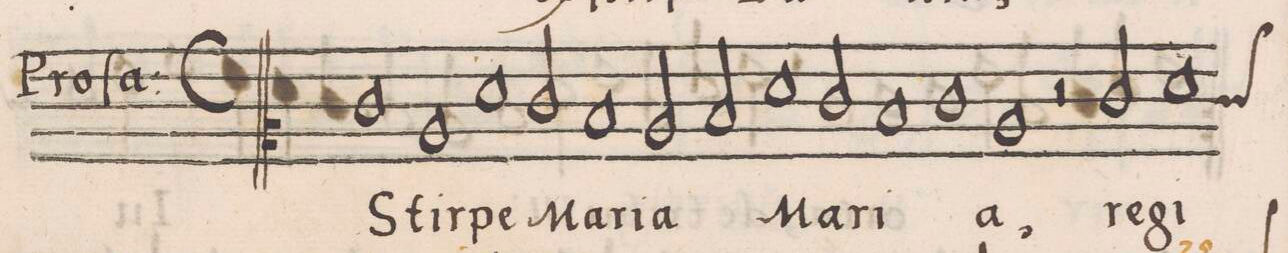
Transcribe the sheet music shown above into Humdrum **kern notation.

**kern	**text
*I"CANTVS	*
*clefC2	*
*k[]	*
*met(c)	*
*M2/1	*
1e	Stir-
1c	.
=2	=2
1f	-pe
2e/	Ma-
1d	-ri-
=3	=3
2c/	-a
2d/	.
1f	Ma-
=4	=4
2e/	.
1d	-ri-
=5	=5
1e	.
1c	-a,
=6	=6
2r	.
2e/	re-
*custos:e	*
1f	-gi-
=7	=7
*-	*-
